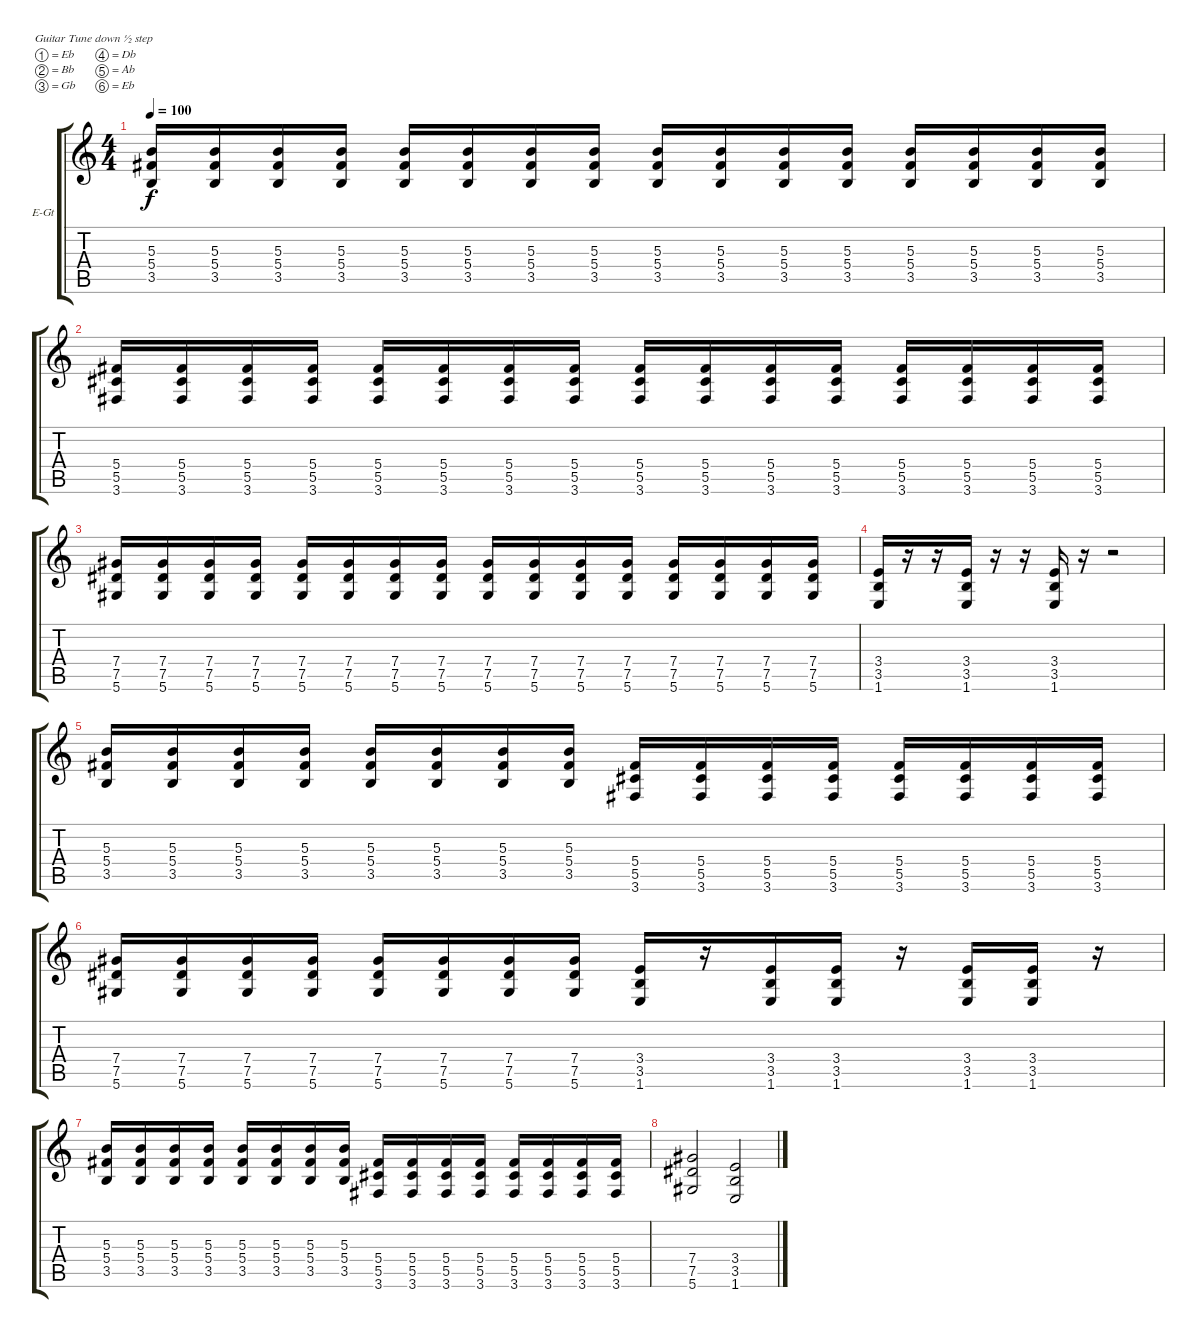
\bracketExtendMode groupsimilarinstruments
\firstSystemTrackNameOrientation horizontal
\otherSystemsTrackNameOrientation horizontal
\track ("Electric Guitar" "E-Gt") {instrument distortionguitar}
\staff {score tabs}
\tuning (Eb4 Bb3 Gb3 Db3 Ab2 Eb2)
\ts (4 4)
\tempo 100
\clef g2
\ks c
(5.3 5.4 3.5).16{dy f} (5.3 5.4 3.5).16 (5.3 5.4 3.5).16 (5.3 5.4 3.5).16 (5.3 5.4 3.5).16 (5.3 5.4 3.5).16 (5.3 5.4 3.5).16 (5.3 5.4 3.5).16 (5.3 5.4 3.5).16 (5.3 5.4 3.5).16 (5.3 5.4 3.5).16 (5.3 5.4 3.5).16 (5.3 5.4 3.5).16 (5.3 5.4 3.5).16 (5.3 5.4 3.5).16 (5.3 5.4 3.5).16 |
(5.4 5.5 3.6).16 (5.4 5.5 3.6).16 (5.4 5.5 3.6).16 (5.4 5.5 3.6).16 (5.4 5.5 3.6).16 (5.4 5.5 3.6).16 (5.4 5.5 3.6).16 (5.4 5.5 3.6).16 (5.4 5.5 3.6).16 (5.4 5.5 3.6).16 (5.4 5.5 3.6).16 (5.4 5.5 3.6).16 (5.4 5.5 3.6).16 (5.4 5.5 3.6).16 (5.4 5.5 3.6).16 (5.4 5.5 3.6).16 |
(7.4 7.5 5.6).16 (7.4 7.5 5.6).16 (7.4 7.5 5.6).16 (7.4 7.5 5.6).16 (7.4 7.5 5.6).16 (7.4 7.5 5.6).16 (7.4 7.5 5.6).16 (7.4 7.5 5.6).16 (7.4 7.5 5.6).16 (7.4 7.5 5.6).16 (7.4 7.5 5.6).16 (7.4 7.5 5.6).16 (7.4 7.5 5.6).16 (7.4 7.5 5.6).16 (7.4 7.5 5.6).16 (7.4 7.5 5.6).16 |
(3.4 3.5 1.6).16 r.16 r.16 (3.4 3.5 1.6).16 r.16 r.16 (3.4 3.5 1.6).16 r.16 r.2 |
(5.3 5.4 3.5).16 (5.3 5.4 3.5).16 (5.3 5.4 3.5).16 (5.3 5.4 3.5).16 (5.3 5.4 3.5).16 (5.3 5.4 3.5).16 (5.3 5.4 3.5).16 (5.3 5.4 3.5).16 (5.4 5.5 3.6).16 (5.4 5.5 3.6).16 (5.4 5.5 3.6).16 (5.4 5.5 3.6).16 (5.4 5.5 3.6).16 (5.4 5.5 3.6).16 (5.4 5.5 3.6).16 (5.4 5.5 3.6).16 |
(7.4 7.5 5.6).16 (7.4 7.5 5.6).16 (7.4 7.5 5.6).16 (7.4 7.5 5.6).16 (7.4 7.5 5.6).16 (7.4 7.5 5.6).16 (7.4 7.5 5.6).16 (7.4 7.5 5.6).16 (3.4 3.5 1.6).16 r.16 (3.4 3.5 1.6).16 (3.4 3.5 1.6).16 r.16 (3.4 3.5 1.6).16 (3.4 3.5 1.6).16 r.16 |
(5.3 5.4 3.5).16 (5.3 5.4 3.5).16 (5.3 5.4 3.5).16 (5.3 5.4 3.5).16 (5.3 5.4 3.5).16 (5.3 5.4 3.5).16 (5.3 5.4 3.5).16 (5.3 5.4 3.5).16 (5.4 5.5 3.6).16 (5.4 5.5 3.6).16 (5.4 5.5 3.6).16 (5.4 5.5 3.6).16 (5.4 5.5 3.6).16 (5.4 5.5 3.6).16 (5.4 5.5 3.6).16 (5.4 5.5 3.6).16 |
(7.4 7.5 5.6).2 (3.4 3.5 1.6).2
